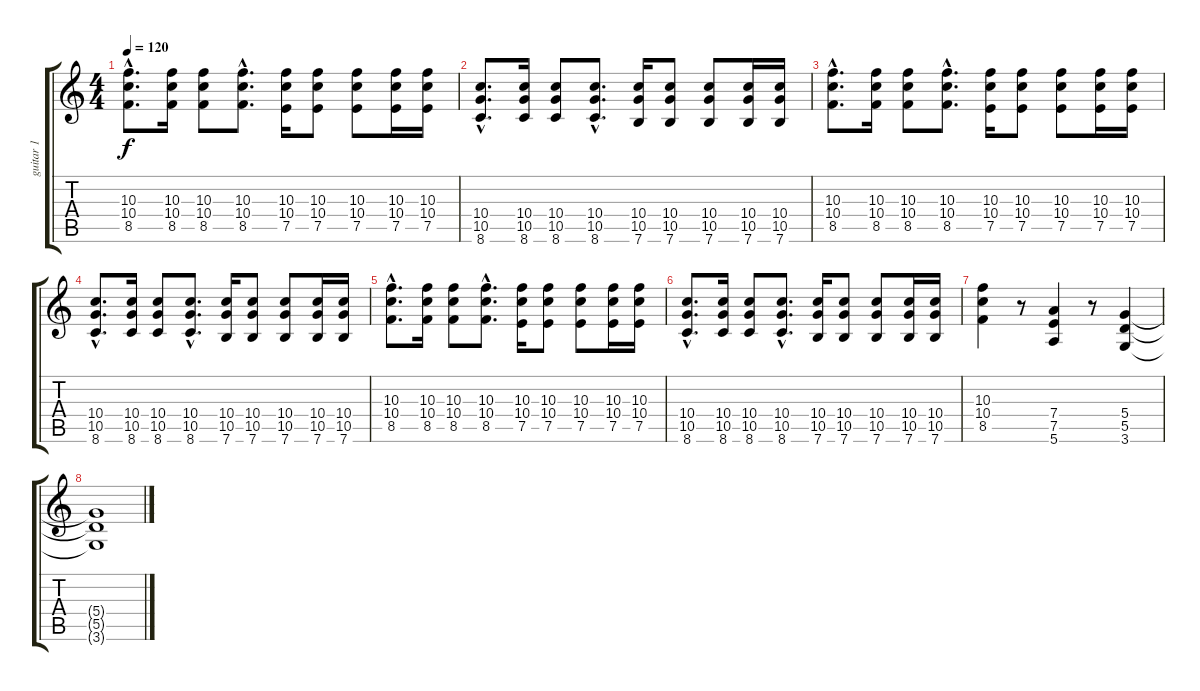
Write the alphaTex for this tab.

\track ("guitar 1" "guitar 1") {instrument acousticguitarnylon}
\staff {score tabs}
\tuning (E4 B3 G3 D3 A2 E2) {hide}
\ts (4 4)
\tempo 120
\clef g2
\ks c
(10.3{hac} 10.4{hac} 8.5{hac}).8{d dy f} (10.3 10.4 8.5).16 (10.3 10.4 8.5).8 (10.3{hac} 10.4{hac} 8.5{hac}).8{d} (10.3 10.4 7.5).16 (10.3 10.4 7.5).8 (10.3 10.4 7.5).8 (10.3 10.4 7.5).16 (10.3 10.4 7.5).16 |
(10.4{hac} 10.5{hac} 8.6{hac}).8{d} (10.4 10.5 8.6).16 (10.4 10.5 8.6).8 (10.4{hac} 10.5{hac} 8.6{hac}).8{d} (10.4 10.5 7.6).16 (10.4 10.5 7.6).8 (10.4 10.5 7.6).8 (10.4 10.5 7.6).16 (10.4 10.5 7.6).16 |
(10.3{hac} 10.4{hac} 8.5{hac}).8{d} (10.3 10.4 8.5).16 (10.3 10.4 8.5).8 (10.3{hac} 10.4{hac} 8.5{hac}).8{d} (10.3 10.4 7.5).16 (10.3 10.4 7.5).8 (10.3 10.4 7.5).8 (10.3 10.4 7.5).16 (10.3 10.4 7.5).16 |
(10.4{hac} 10.5{hac} 8.6{hac}).8{d} (10.4 10.5 8.6).16 (10.4 10.5 8.6).8 (10.4{hac} 10.5{hac} 8.6{hac}).8{d} (10.4 10.5 7.6).16 (10.4 10.5 7.6).8 (10.4 10.5 7.6).8 (10.4 10.5 7.6).16 (10.4 10.5 7.6).16 |
(10.3{hac} 10.4{hac} 8.5{hac}).8{d} (10.3 10.4 8.5).16 (10.3 10.4 8.5).8 (10.3{hac} 10.4{hac} 8.5{hac}).8{d} (10.3 10.4 7.5).16 (10.3 10.4 7.5).8 (10.3 10.4 7.5).8 (10.3 10.4 7.5).16 (10.3 10.4 7.5).16 |
(10.4{hac} 10.5{hac} 8.6{hac}).8{d} (10.4 10.5 8.6).16 (10.4 10.5 8.6).8 (10.4{hac} 10.5{hac} 8.6{hac}).8{d} (10.4 10.5 7.6).16 (10.4 10.5 7.6).8 (10.4 10.5 7.6).8 (10.4 10.5 7.6).16 (10.4 10.5 7.6).16 |
(10.3 10.4 8.5).4 r.8 (7.4 7.5 5.6).4 r.8 (5.4 5.5 3.6).4 |
(5.4{t} 5.5{t} 3.6{t}).1
